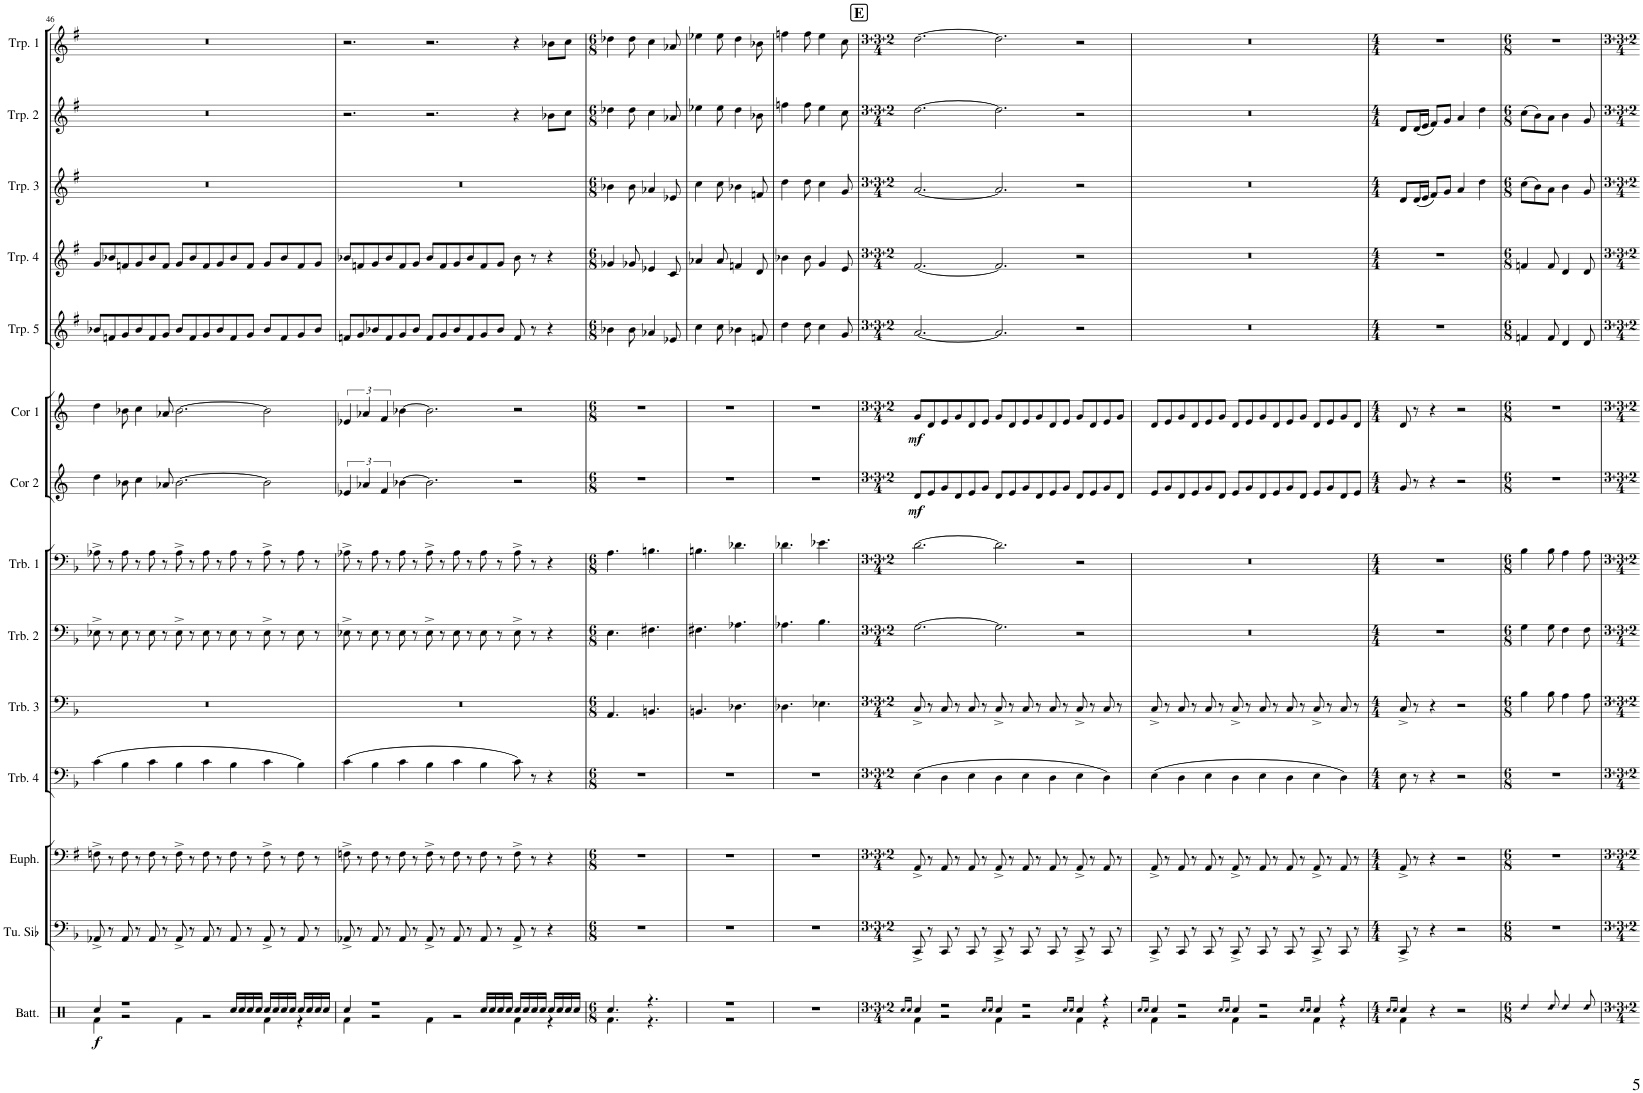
**kern	**dynam	**kern	**kern	**kern	**kern	**kern	**kern	**kern	**dynam	**kern	**dynam	**kern	**kern	**kern	**kern	**kern
*part14	*part14	*part13	*part12	*part11	*part10	*part9	*part8	*part7	*part7	*part6	*part6	*part5	*part4	*part3	*part2	*part1
*staff14	*staff14	*staff13	*staff12	*staff11	*staff10	*staff9	*staff8	*staff7	*staff7	*staff6	*staff6	*staff5	*staff4	*staff3	*staff2	*staff1
*I"Batterie	*	*I"Tuba en Sib	*I"Euphonium	*I"Trombone 4	*I"Trombone 3	*I"Trombone 2	*I"Trombone 1	*I"Cor 2	*	*I"Cor 1	*	*I"Trompette 5	*I"Trompette 4	*I"Trompette 3	*I"Trompette 2	*I"Trompette 1
*I'Batt.	*	*I'Tu. Sib	*I'Euph.	*I'Trb. 4	*I'Trb. 3	*I'Trb. 2	*I'Trb. 1	*I'Cor 2	*	*I'Cor 1	*	*I'Trp. 5	*I'Trp. 4	*I'Trp. 3	*I'Trp. 2	*I'Trp. 1
!!LO:PB:g=z
*clefX	*	*clefF4	*clefF4	*clefF4	*clefF4	*clefF4	*clefF4	*clefG2	*	*clefG2	*	*clefG2	*clefG2	*clefG2	*clefG2	*clefG2
*	*	*	*Trd1c2	*	*	*	*	*Trd4c7	*	*Trd4c7	*	*Trd1c2	*Trd1c2	*Trd1c2	*Trd1c2	*Trd1c2
*k[]	*	*k[b-]	*k[f#]	*k[b-]	*k[b-]	*k[b-]	*k[b-]	*k[]	*	*k[]	*	*k[f#]	*k[f#]	*k[f#]	*k[f#]	*k[f#]
*M3/4+3/4+2/4	*	*M3/4+3/4+2/4	*M3/4+3/4+2/4	*M3/4+3/4+2/4	*M3/4+3/4+2/4	*M3/4+3/4+2/4	*M3/4+3/4+2/4	*M3/4+3/4+2/4	*	*M3/4+3/4+2/4	*	*M3/4+3/4+2/4	*M3/4+3/4+2/4	*M3/4+3/4+2/4	*M3/4+3/4+2/4	*M3/4+3/4+2/4
=46	=46	=46	=46	=46	=46	=46	=46	=46	=46	=46	=46	=46	=46	=46	=46	=46
*^	*	*	*	*	*	*	*	*	*	*	*	*	*	*	*	*
!	!	!LO:DY:b	!	!	!	!	!	!	!	!	!	!	!	!	!	!	!
4Rcc/	4Rf\	f	8AA-X^/	8Fn^\	(4c\	0r	8E-X^\	8A-X^\	4dd\	.	4dd\	.	8b-X/L	8g/L	0r	0r	0r
.	.	.	8r	8r	.	.	8r	8r	.	.	.	.	8fn/	8b-X/	.	.	.
1r	2r	.	8AA-/	8F\	4B-\	.	8E-\	8A-\	8b-X\	.	8b-X\	.	8g/	8fn/	.	.	.
.	.	.	8r	8r	.	.	8r	8r	4cc\	.	4cc\	.	8b-/	8g/	.	.	.
.	.	.	8AA-/	8F\	4c\	.	8E-\	8A-\	.	.	.	.	8f/	8b-/	.	.	.
.	.	.	8r	8r	.	.	8r	8r	8a-X/	.	8a-X/	.	8g/J	8f/J	.	.	.
.	4Rf\	.	8AA-^/	8F^\	4B-\	.	8E-^\	8A-^\	[2.b-\	.	[2.b-\	.	8b-/L	8g/L	.	.	.
.	.	.	8r	8r	.	.	8r	8r	.	.	.	.	8f/	8b-/	.	.	.
.	2r	.	8AA-/	8F\	4c\	.	8E-\	8A-\	.	.	.	.	8g/	8f/	.	.	.
.	.	.	8r	8r	.	.	8r	8r	.	.	.	.	8b-/	8g/	.	.	.
16Rcc/LL	.	.	8AA-/	8F\	4B-\	.	8E-\	8A-\	.	.	.	.	8f/	8b-/	.	.	.
16Rcc/	.	.	.	.	.	.	.	.	.	.	.	.	.	.	.	.	.
16Rcc/	.	.	8r	8r	.	.	8r	8r	.	.	.	.	8g/J	8f/J	.	.	.
16Rcc/JJ	.	.	.	.	.	.	.	.	.	.	.	.	.	.	.	.	.
16Rcc/LL	4Rf\	.	8AA-^/	8F^\	4c\	.	8E-^\	8A-^\	2b-\]	.	2b-\]	.	8b-/L	8g/L	.	.	.
16Rcc/	.	.	.	.	.	.	.	.	.	.	.	.	.	.	.	.	.
16Rcc/	.	.	8r	8r	.	.	8r	8r	.	.	.	.	8f/	8b-/	.	.	.
16Rcc/JJ	.	.	.	.	.	.	.	.	.	.	.	.	.	.	.	.	.
16Rcc/LL	4r	.	8AA-/	8F\	4B-\)	.	8E-\	8A-\	.	.	.	.	8g/	8f/	.	.	.
16Rcc/	.	.	.	.	.	.	.	.	.	.	.	.	.	.	.	.	.
16Rcc/	.	.	8r	8r	.	.	8r	8r	.	.	.	.	8b-/J	8g/J	.	.	.
16Rcc/JJ	.	.	.	.	.	.	.	.	.	.	.	.	.	.	.	.	.
=47	=47	=47	=47	=47	=47	=47	=47	=47	=47	=47	=47	=47	=47	=47	=47	=47	=47
4Rcc/	4Rf\	.	8AA-X^/	8Fn^\	(4c\	0r	8E-X^\	8A-X^\	6e-X/	.	6e-X/	.	8fn/L	8b-X/L	0r	2.r	2.r
.	.	.	8r	8r	.	.	8r	8r	.	.	.	.	8g/	8fn/	.	.	.
.	.	.	.	.	.	.	.	.	6a-X/	.	6a-X/	.	.	.	.	.	.
1r	2r	.	8AA-/	8F\	4B-\	.	8E-\	8A-\	.	.	.	.	8b-X/	8g/	.	.	.
.	.	.	.	.	.	.	.	.	6f/	.	6f/	.	.	.	.	.	.
.	.	.	8r	8r	.	.	8r	8r	.	.	.	.	8f/	8b-/	.	.	.
.	.	.	8AA-/	8F\	4c\	.	8E-\	8A-\	[4b-X\	.	[4b-X\	.	8g/	8f/	.	.	.
.	.	.	8r	8r	.	.	8r	8r	.	.	.	.	8b-/J	8g/J	.	.	.
.	4Rf\	.	8AA-^/	8F^\	4B-\	.	8E-^\	8A-^\	2.b-\]	.	2.b-\]	.	8f/L	8b-/L	.	2.r	2.r
.	.	.	8r	8r	.	.	8r	8r	.	.	.	.	8g/	8f/	.	.	.
.	2r	.	8AA-/	8F\	4c\	.	8E-\	8A-\	.	.	.	.	8b-/	8g/	.	.	.
.	.	.	8r	8r	.	.	8r	8r	.	.	.	.	8f/	8b-/	.	.	.
16Rcc/LL	.	.	8AA-/	8F\	4B-\	.	8E-\	8A-\	.	.	.	.	8g/	8f/	.	.	.
16Rcc/	.	.	.	.	.	.	.	.	.	.	.	.	.	.	.	.	.
16Rcc/	.	.	8r	8r	.	.	8r	8r	.	.	.	.	8b-/J	8g/J	.	.	.
16Rcc/JJ	.	.	.	.	.	.	.	.	.	.	.	.	.	.	.	.	.
16Rcc/LL	4Rf\	.	8AA-^/	8F^\	8c\)	.	8E-^\	8A-^\	2r	.	2r	.	8f/	8b-\	.	4r	4r
16Rcc/	.	.	.	.	.	.	.	.	.	.	.	.	.	.	.	.	.
16Rcc/	.	.	8r	8r	8r	.	8r	8r	.	.	.	.	8r	8r	.	.	.
16Rcc/JJ	.	.	.	.	.	.	.	.	.	.	.	.	.	.	.	.	.
16Rcc/LL	4r	.	4r	4r	4r	.	4r	4r	.	.	.	.	4r	4r	.	8b-X\L	8b-X\L
16Rcc/	.	.	.	.	.	.	.	.	.	.	.	.	.	.	.	.	.
16Rcc/	.	.	.	.	.	.	.	.	.	.	.	.	.	.	.	8cc\J	8cc\J
16Rcc/JJ	.	.	.	.	.	.	.	.	.	.	.	.	.	.	.	.	.
=48	=48	=48	=48	=48	=48	=48	=48	=48	=48	=48	=48	=48	=48	=48	=48	=48	=48
*M6/8	*	*	*M6/8	*M6/8	*M6/8	*M6/8	*M6/8	*M6/8	*M6/8	*	*M6/8	*	*M6/8	*M6/8	*M6/8	*M6/8	*M6/8
4.Rcc/	4.Rf\	.	2.r	2.r	2.r	4.AA/	4.E\	4.A\	2.r	.	2.r	.	4b-X\	4g-X/	4b-X\	4dd-X\	4dd-X\
.	.	.	.	.	.	.	.	.	.	.	.	.	8b-\	8g-X/	8b-\	8dd-\	8dd-\
4.r	4.r	.	.	.	.	4.BBn/	4.F#X\	4.Bn\	.	.	.	.	4a-X/	4e-X/	4a-X/	4cc\	4cc\
.	.	.	.	.	.	.	.	.	.	.	.	.	8e-X/	8c/	8e-X/	8a-X/	8a-X/
=49	=49	=49	=49	=49	=49	=49	=49	=49	=49	=49	=49	=49	=49	=49	=49	=49	=49
2.r	2.r	.	2.r	2.r	2.r	4.BBn/	4.F#X\	4.Bn\	2.r	.	2.r	.	4cc\	4a-X/	4cc\	4ee-X\	4ee-X\
.	.	.	.	.	.	.	.	.	.	.	.	.	8cc\	8a-/	8cc\	8ee-\	8ee-\
.	.	.	.	.	.	4.D-X\	4.A-X\	4.d-X\	.	.	.	.	4b-X\	4fn/	4b-X\	4dd\	4dd\
.	.	.	.	.	.	.	.	.	.	.	.	.	8fn/	8d/	8fn/	8b-X\	8b-X\
*v	*v	*	*	*	*	*	*	*	*	*	*	*	*	*	*	*	*
=50	=50	=50	=50	=50	=50	=50	=50	=50	=50	=50	=50	=50	=50	=50	=50	=50
2.r	.	2.r	2.r	2.r	4.D-X\	4.A-X\	4.d-X\	2.r	.	2.r	.	4dd\	4b-X\	4dd\	4ffn\	4ffn\
.	.	.	.	.	.	.	.	.	.	.	.	8dd\	8b-\	8dd\	8ff\	8ff\
.	.	.	.	.	4.E-X\	4.B-\	4.e-X\	.	.	.	.	4cc\	4g/	4cc\	4ee\	4ee\
.	.	.	.	.	.	.	.	.	.	.	.	8g/	8e/	8g/	8cc\	8cc\
!!LO:REH:place=s1:a:B:cj:fs=14:t=E
=51	=51	=51	=51	=51	=51	=51	=51	=51	=51	=51	=51	=51	=51	=51	=51	=51
*M3/4+3/4+2/4	*	*M3/4+3/4+2/4	*M3/4+3/4+2/4	*M3/4+3/4+2/4	*M3/4+3/4+2/4	*M3/4+3/4+2/4	*M3/4+3/4+2/4	*M3/4+3/4+2/4	*	*M3/4+3/4+2/4	*	*M3/4+3/4+2/4	*M3/4+3/4+2/4	*M3/4+3/4+2/4	*M3/4+3/4+2/4	*M3/4+3/4+2/4
16qRcc/LL	.	.	.	.	.	.	.	.	.	.	.	.	.	.	.	.
16qRcc/JJ	.	.	.	.	.	.	.	.	.	.	.	.	.	.	.	.
*^	*	*	*	*	*	*	*	*	*	*	*	*	*	*	*	*
!	!	!	!	!	!	!	!	!	!	!LO:DY:b	!	!LO:DY:b	!	!	!	!	!
4Rcc/	4Rf\	.	8CC^/	8AA^/	(4E\	8C^/	[2.G\	[2.d\	8d/L	mf	8g/L	mf	[2.a/	[2.f#/	[2.a/	[2.dd\	[2.dd\
.	.	.	8r	8r	.	8r	.	.	8e/	.	8d/	.	.	.	.	.	.
2r	2r	.	8CC/	8AA/	4D\	8C/	.	.	8g/	.	8e/	.	.	.	.	.	.
.	.	.	8r	8r	.	8r	.	.	8d/	.	8g/	.	.	.	.	.	.
.	.	.	8CC/	8AA/	4E\	8C/	.	.	8e/	.	8d/	.	.	.	.	.	.
.	.	.	8r	8r	.	8r	.	.	8g/J	.	8e/J	.	.	.	.	.	.
16qRcc/LL	.	.	.	.	.	.	.	.	.	.	.	.	.	.	.	.	.
16qRcc/JJ	.	.	.	.	.	.	.	.	.	.	.	.	.	.	.	.	.
4Rcc/	4Rf\	.	8CC^/	8AA^/	4D\	8C^/	2.G\]	2.d\]	8d/L	.	8g/L	.	2.a/]	2.f#/]	2.a/]	2.dd\]	2.dd\]
.	.	.	8r	8r	.	8r	.	.	8e/	.	8d/	.	.	.	.	.	.
2r	2r	.	8CC/	8AA/	4E\	8C/	.	.	8g/	.	8e/	.	.	.	.	.	.
.	.	.	8r	8r	.	8r	.	.	8d/	.	8g/	.	.	.	.	.	.
.	.	.	8CC/	8AA/	4D\	8C/	.	.	8e/	.	8d/	.	.	.	.	.	.
.	.	.	8r	8r	.	8r	.	.	8g/J	.	8e/J	.	.	.	.	.	.
16qRcc/LL	.	.	.	.	.	.	.	.	.	.	.	.	.	.	.	.	.
16qRcc/JJ	.	.	.	.	.	.	.	.	.	.	.	.	.	.	.	.	.
4Rcc/	4Rf\	.	8CC^/	8AA^/	4E\	8C^/	2r	2r	8d/L	.	8g/L	.	2r	2r	2r	2r	2r
.	.	.	8r	8r	.	8r	.	.	8e/	.	8d/	.	.	.	.	.	.
4r	4r	.	8CC/	8AA/	4D\)	8C/	.	.	8g/	.	8e/	.	.	.	.	.	.
.	.	.	8r	8r	.	8r	.	.	8d/J	.	8g/J	.	.	.	.	.	.
=52	=52	=52	=52	=52	=52	=52	=52	=52	=52	=52	=52	=52	=52	=52	=52	=52	=52
16qRcc/LL	.	.	.	.	.	.	.	.	.	.	.	.	.	.	.	.	.
16qRcc/JJ	.	.	.	.	.	.	.	.	.	.	.	.	.	.	.	.	.
4Rcc/	4Rf\	.	8CC^/	8AA^/	(4E\	8C^/	0r	0r	8e/L	.	8d/L	.	0r	0r	0r	0r	0r
.	.	.	8r	8r	.	8r	.	.	8g/	.	8e/	.	.	.	.	.	.
2r	2r	.	8CC/	8AA/	4D\	8C/	.	.	8d/	.	8g/	.	.	.	.	.	.
.	.	.	8r	8r	.	8r	.	.	8e/	.	8d/	.	.	.	.	.	.
.	.	.	8CC/	8AA/	4E\	8C/	.	.	8g/	.	8e/	.	.	.	.	.	.
.	.	.	8r	8r	.	8r	.	.	8d/J	.	8g/J	.	.	.	.	.	.
16qRcc/LL	.	.	.	.	.	.	.	.	.	.	.	.	.	.	.	.	.
16qRcc/JJ	.	.	.	.	.	.	.	.	.	.	.	.	.	.	.	.	.
4Rcc/	4Rf\	.	8CC^/	8AA^/	4D\	8C^/	.	.	8e/L	.	8d/L	.	.	.	.	.	.
.	.	.	8r	8r	.	8r	.	.	8g/	.	8e/	.	.	.	.	.	.
2r	2r	.	8CC/	8AA/	4E\	8C/	.	.	8d/	.	8g/	.	.	.	.	.	.
.	.	.	8r	8r	.	8r	.	.	8e/	.	8d/	.	.	.	.	.	.
.	.	.	8CC/	8AA/	4D\	8C/	.	.	8g/	.	8e/	.	.	.	.	.	.
.	.	.	8r	8r	.	8r	.	.	8d/J	.	8g/J	.	.	.	.	.	.
16qRcc/LL	.	.	.	.	.	.	.	.	.	.	.	.	.	.	.	.	.
16qRcc/JJ	.	.	.	.	.	.	.	.	.	.	.	.	.	.	.	.	.
4Rcc/	4Rf\	.	8CC^/	8AA^/	4E\	8C^/	.	.	8e/L	.	8d/L	.	.	.	.	.	.
.	.	.	8r	8r	.	8r	.	.	8g/	.	8e/	.	.	.	.	.	.
4r	4r	.	8CC/	8AA/	4D\)	8C/	.	.	8d/	.	8g/	.	.	.	.	.	.
.	.	.	8r	8r	.	8r	.	.	8e/J	.	8d/J	.	.	.	.	.	.
=53	=53	=53	=53	=53	=53	=53	=53	=53	=53	=53	=53	=53	=53	=53	=53	=53	=53
*M4/4	*	*	*M4/4	*M4/4	*M4/4	*M4/4	*M4/4	*M4/4	*M4/4	*	*M4/4	*	*M4/4	*M4/4	*M4/4	*M4/4	*M4/4
16qRcc/LL	.	.	.	.	.	.	.	.	.	.	.	.	.	.	.	.	.
16qRcc/JJ	.	.	.	.	.	.	.	.	.	.	.	.	.	.	.	.	.
4Rcc/	4Rf\	.	8CC^/	8AA^/	8E\	8C^/	1r	1r	8g/	.	8d/	.	1r	1r	8d/L	8d/L	1r
.	.	.	8r	8r	8r	8r	.	.	8r	.	8r	.	.	.	(16d/L	(16d/L	.
.	.	.	.	.	.	.	.	.	.	.	.	.	.	.	16e/JJ	16e/JJ	.
4r	2.ryy	.	4r	4r	4r	4r	.	.	4r	.	4r	.	.	.	8f#/L)	8f#/L)	.
.	.	.	.	.	.	.	.	.	.	.	.	.	.	.	8g/J	8g/J	.
2r	.	.	2r	2r	2r	2r	.	.	2r	.	2r	.	.	.	4a/	4a/	.
.	.	.	.	.	.	.	.	.	.	.	.	.	.	.	4dd\	4dd\	.
*v	*v	*	*	*	*	*	*	*	*	*	*	*	*	*	*	*	*
=54	=54	=54	=54	=54	=54	=54	=54	=54	=54	=54	=54	=54	=54	=54	=54	=54
*M6/8	*	*M6/8	*M6/8	*M6/8	*M6/8	*M6/8	*M6/8	*M6/8	*	*M6/8	*	*M6/8	*M6/8	*M6/8	*M6/8	*M6/8
!LO:N:head=diamond	!	!	!	!	!	!	!	!	!	!	!	!	!	!	!	!
4Rdd/	.	2.r	2.r	2.r	4B-\	4G\	4B-\	2.r	.	2.r	.	4fn/	4fn/	(8cc\L	(8cc\L	2.r
.	.	.	.	.	.	.	.	.	.	.	.	.	.	8b\)	8b\)	.
!LO:N:head=diamond	!	!	!	!	!	!	!	!	!	!	!	!	!	!	!	!
8Rdd/	.	.	.	.	8B-\	8G\	8B-\	.	.	.	.	8f/	8f/	8a\J	8a\J	.
!LO:N:head=diamond	!	!	!	!	!	!	!	!	!	!	!	!	!	!	!	!
4Rdd/	.	.	.	.	4A\	4F\	4A\	.	.	.	.	4d/	4d/	4b\	4b\	.
!LO:N:head=diamond	!	!	!	!	!	!	!	!	!	!	!	!	!	!	!	!
8Rdd/	.	.	.	.	8A\	8F\	8A\	.	.	.	.	8d/	8d/	8g/	8g/	.
=	=	=	=	=	=	=	=	=	=	=	=	=	=	=	=	=
*-	*-	*-	*-	*-	*-	*-	*-	*-	*-	*-	*-	*-	*-	*-	*-	*-
